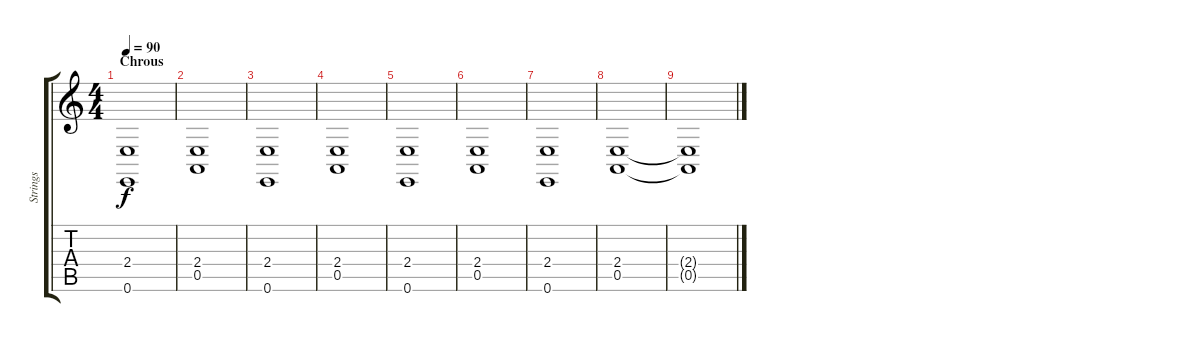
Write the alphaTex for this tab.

\track ("Strings" "Strings") {instrument stringensemble2}
\staff {score tabs}
\tuning (E4 B3 G3 D3 A2 E2) {hide}
\ts (4 4)
\section ("" "Chrous")
\tempo 90
\clef g2
\ks c
(2.4 0.6).1{dy f} |
(2.4 0.5).1 |
(2.4 0.6).1 |
(2.4 0.5).1 |
(2.4 0.6).1 |
(2.4 0.5).1 |
(2.4 0.6).1 |
(2.4 0.5).1 |
(2.4{t} 0.5{t}).1
